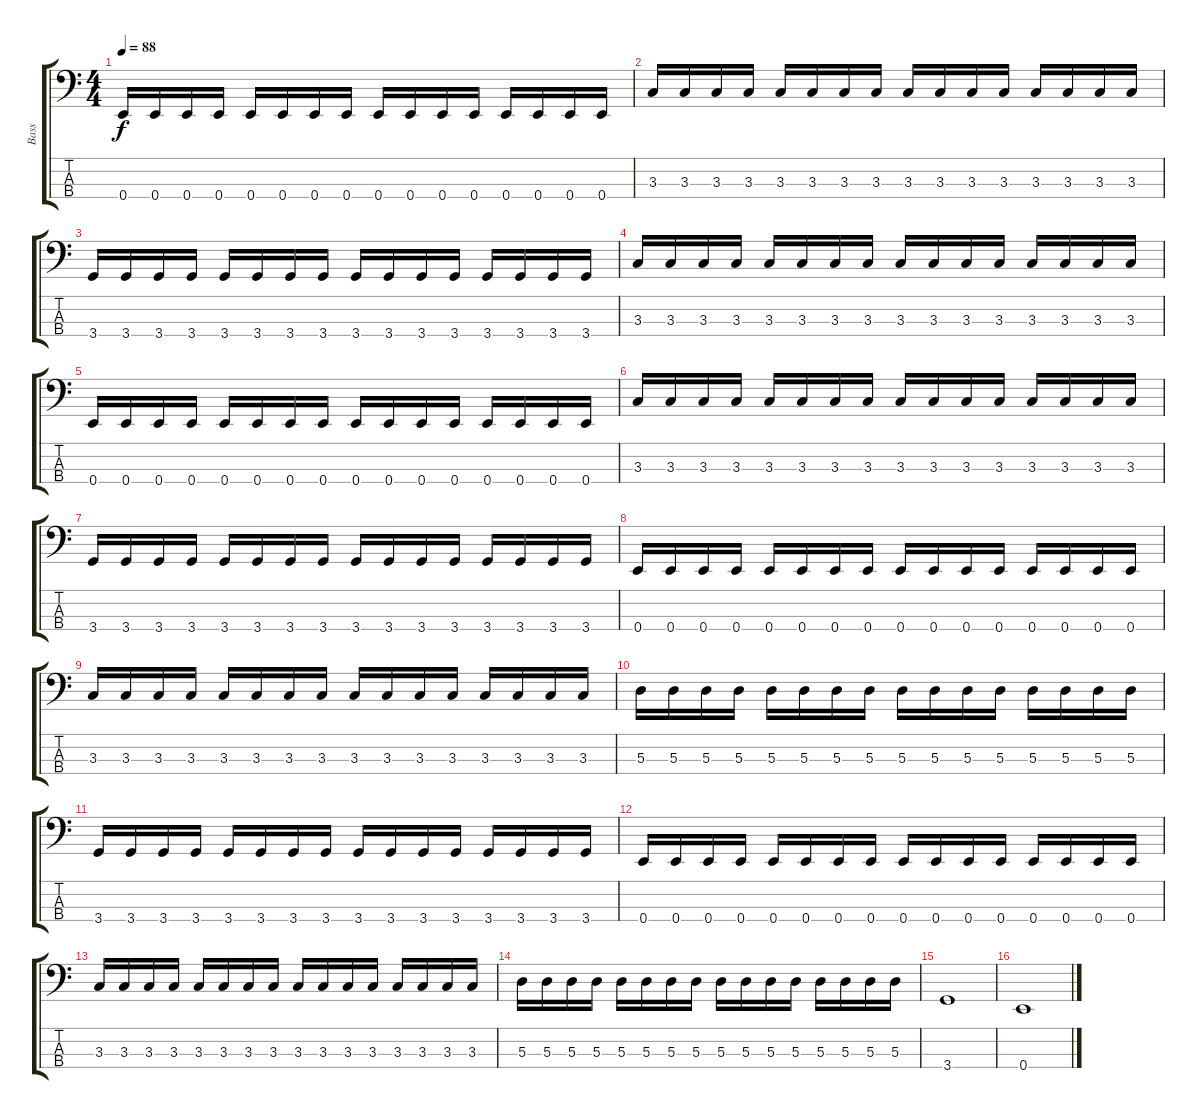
\track ("Bass" "Bass") {instrument electricbassfinger}
\staff {score tabs}
\tuning (G2 D2 A1 E1) {hide}
\ts (4 4)
\tempo 88
\clef f4
\ks c
0.4.16{dy f} 0.4.16 0.4.16 0.4.16 0.4.16 0.4.16 0.4.16 0.4.16 0.4.16 0.4.16 0.4.16 0.4.16 0.4.16 0.4.16 0.4.16 0.4.16 |
3.3.16 3.3.16 3.3.16 3.3.16 3.3.16 3.3.16 3.3.16 3.3.16 3.3.16 3.3.16 3.3.16 3.3.16 3.3.16 3.3.16 3.3.16 3.3.16 |
3.4.16 3.4.16 3.4.16 3.4.16 3.4.16 3.4.16 3.4.16 3.4.16 3.4.16 3.4.16 3.4.16 3.4.16 3.4.16 3.4.16 3.4.16 3.4.16 |
3.3.16 3.3.16 3.3.16 3.3.16 3.3.16 3.3.16 3.3.16 3.3.16 3.3.16 3.3.16 3.3.16 3.3.16 3.3.16 3.3.16 3.3.16 3.3.16 |
0.4.16 0.4.16 0.4.16 0.4.16 0.4.16 0.4.16 0.4.16 0.4.16 0.4.16 0.4.16 0.4.16 0.4.16 0.4.16 0.4.16 0.4.16 0.4.16 |
3.3.16 3.3.16 3.3.16 3.3.16 3.3.16 3.3.16 3.3.16 3.3.16 3.3.16 3.3.16 3.3.16 3.3.16 3.3.16 3.3.16 3.3.16 3.3.16 |
3.4.16 3.4.16 3.4.16 3.4.16 3.4.16 3.4.16 3.4.16 3.4.16 3.4.16 3.4.16 3.4.16 3.4.16 3.4.16 3.4.16 3.4.16 3.4.16 |
0.4.16 0.4.16 0.4.16 0.4.16 0.4.16 0.4.16 0.4.16 0.4.16 0.4.16 0.4.16 0.4.16 0.4.16 0.4.16 0.4.16 0.4.16 0.4.16 |
3.3.16 3.3.16 3.3.16 3.3.16 3.3.16 3.3.16 3.3.16 3.3.16 3.3.16 3.3.16 3.3.16 3.3.16 3.3.16 3.3.16 3.3.16 3.3.16 |
5.3.16 5.3.16 5.3.16 5.3.16 5.3.16 5.3.16 5.3.16 5.3.16 5.3.16 5.3.16 5.3.16 5.3.16 5.3.16 5.3.16 5.3.16 5.3.16 |
3.4.16 3.4.16 3.4.16 3.4.16 3.4.16 3.4.16 3.4.16 3.4.16 3.4.16 3.4.16 3.4.16 3.4.16 3.4.16 3.4.16 3.4.16 3.4.16 |
0.4.16 0.4.16 0.4.16 0.4.16 0.4.16 0.4.16 0.4.16 0.4.16 0.4.16 0.4.16 0.4.16 0.4.16 0.4.16 0.4.16 0.4.16 0.4.16 |
3.3.16 3.3.16 3.3.16 3.3.16 3.3.16 3.3.16 3.3.16 3.3.16 3.3.16 3.3.16 3.3.16 3.3.16 3.3.16 3.3.16 3.3.16 3.3.16 |
5.3.16 5.3.16 5.3.16 5.3.16 5.3.16 5.3.16 5.3.16 5.3.16 5.3.16 5.3.16 5.3.16 5.3.16 5.3.16 5.3.16 5.3.16 5.3.16 |
3.4.1 |
0.4.1
